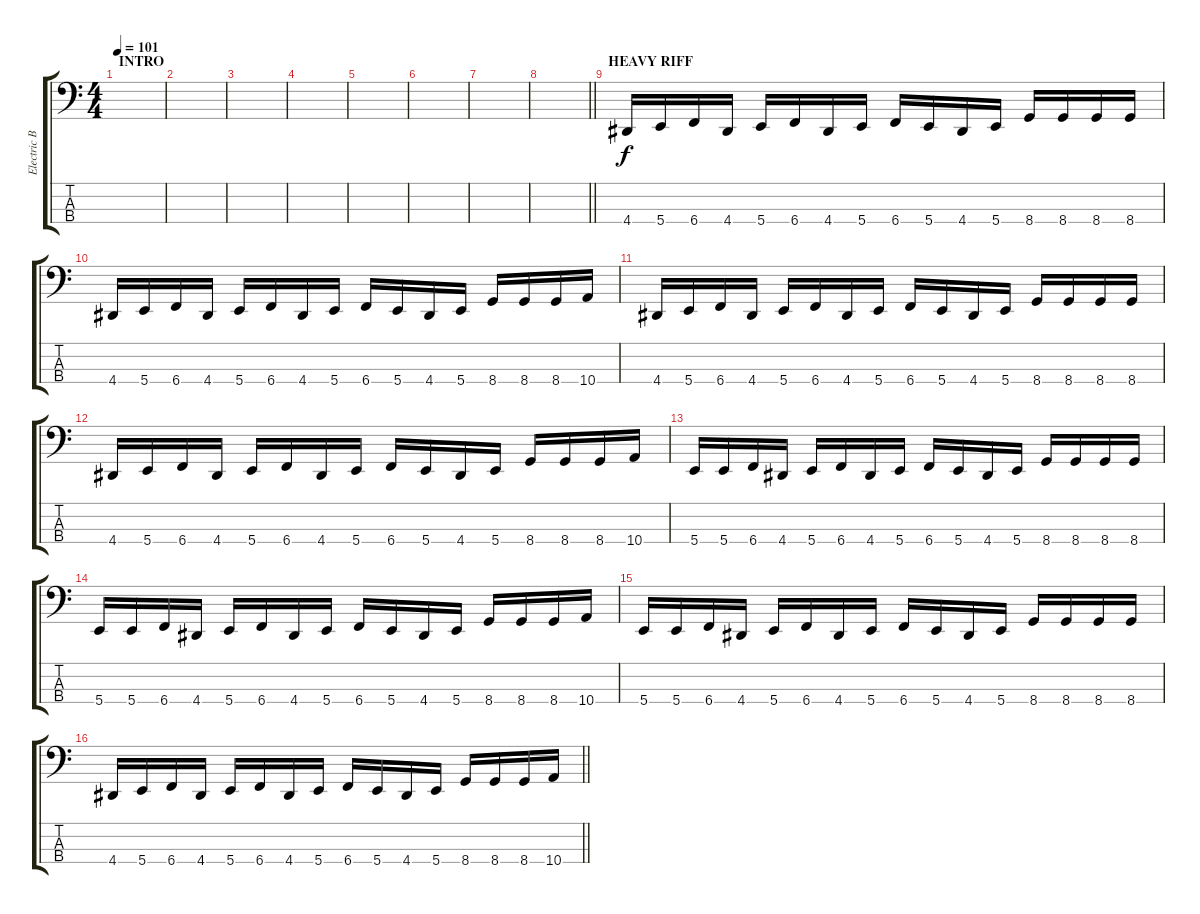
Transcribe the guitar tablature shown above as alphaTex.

\track ("Electric Bass" "Electric B") {instrument electricbassfinger}
\staff {score tabs}
\tuning (E2 B1 Gb1 B0) {hide}
\ts (4 4)
\section ("" "INTRO")
\tempo 101
\clef f4
\ks c
|
|
|
|
|
|
|
\barLineRight lightlight
|
\section ("" "HEAVY RIFF")
4.4.16 5.4.16 6.4.16 4.4.16 5.4.16 6.4.16 4.4.16 5.4.16 6.4.16 5.4.16 4.4.16 5.4.16 8.4.16 8.4.16 8.4.16 8.4.16 |
4.4.16 5.4.16 6.4.16 4.4.16 5.4.16 6.4.16 4.4.16 5.4.16 6.4.16 5.4.16 4.4.16 5.4.16 8.4.16 8.4.16 8.4.16 10.4.16 |
4.4.16 5.4.16 6.4.16 4.4.16 5.4.16 6.4.16 4.4.16 5.4.16 6.4.16 5.4.16 4.4.16 5.4.16 8.4.16 8.4.16 8.4.16 8.4.16 |
4.4.16 5.4.16 6.4.16 4.4.16 5.4.16 6.4.16 4.4.16 5.4.16 6.4.16 5.4.16 4.4.16 5.4.16 8.4.16 8.4.16 8.4.16 10.4.16 |
5.4.16 5.4.16 6.4.16 4.4.16 5.4.16 6.4.16 4.4.16 5.4.16 6.4.16 5.4.16 4.4.16 5.4.16 8.4.16 8.4.16 8.4.16 8.4.16 |
5.4.16 5.4.16 6.4.16 4.4.16 5.4.16 6.4.16 4.4.16 5.4.16 6.4.16 5.4.16 4.4.16 5.4.16 8.4.16 8.4.16 8.4.16 10.4.16 |
5.4.16 5.4.16 6.4.16 4.4.16 5.4.16 6.4.16 4.4.16 5.4.16 6.4.16 5.4.16 4.4.16 5.4.16 8.4.16 8.4.16 8.4.16 8.4.16 |
\barLineRight lightlight
4.4.16 5.4.16 6.4.16 4.4.16 5.4.16 6.4.16 4.4.16 5.4.16 6.4.16 5.4.16 4.4.16 5.4.16 8.4.16 8.4.16 8.4.16 10.4.16
